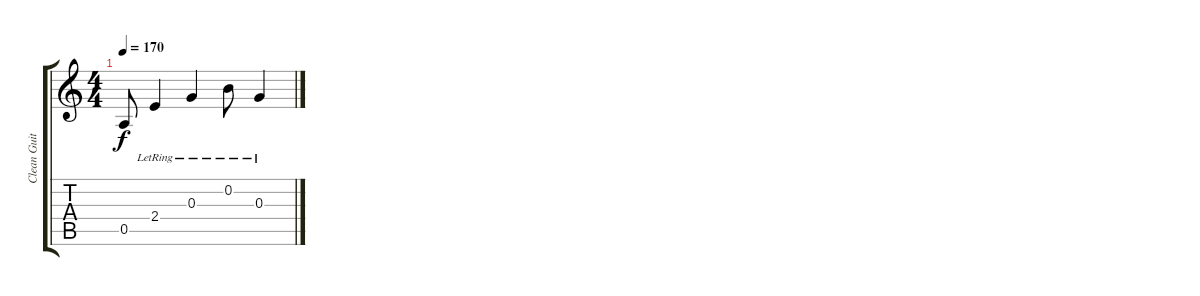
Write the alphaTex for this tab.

\track ("Clean Guitar 3" "Clean Guit") {instrument acousticguitarsteel}
\staff {score tabs}
\tuning (E4 B3 G3 D3 A2 E2) {hide}
\ts (4 4)
\tempo 170
\clef g2
\ks c
0.5{t}.8{dy f} 2.4{lr}.4 0.3{lr}.4 0.2{lr}.8 0.3{lr}.4
